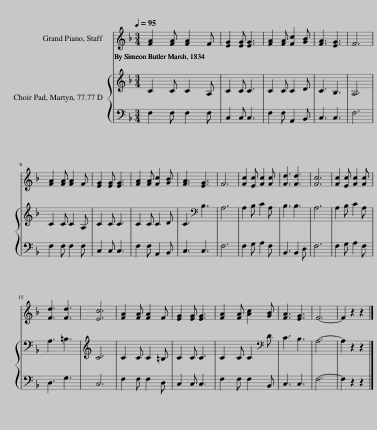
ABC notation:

X:1
%%score 1 { 2 | 3 }
L:1/8
Q:1/4=95
M:3/4
I:linebreak $
K:F
V:1 treble
V:2 treble
V:3 bass
V:1
 [FA]2 [FA] [FA]2 F | [EG]2 [EG] [EG]3 | [FA]2 [FA] [Fc]2 [GB] | [FA]3 [EG]3 | F6 |$ %5
 [FA]2 [FA] [FA]2 F | [EG]2 [EG] [EG]3 | [FA]2 [FA] [Fc]2 [GB] | [FA]3 [EG]3 | F6 | %10
 [Fc]2 [Ec] [Fc]2 [Fc] | [Fd]3 [Fd]3 | [Fc]6 | [Fc]2 [Ec] [Fc]2 [Fc] |$ [Fd]3 [Fd]3 | %15
 [Ec]6 | [FA]2 [FA] [FA]2 F | [EG]2 [EG] [EG]3 | [FA]2 [FA] [Ac]2 [GB] | [FA]3 [EG]3 | %20
 F6- | F2 z2 z2 |] %22
V:2
 C2 C C2 A, | C2 C C3 | C2 C C2 D | C3 B,3 | A,6 |$ %5
 C2 C C2 A, | C2 C C3 | C2 C C2 D | C3[K:bass] B,3 | A,6 | %10
 A,2 B, C2 A, | B,3 B,3 | A,6 | A,2 B, C2 A, |$ A,3 =B,3 | %15
 C6 | C2 C C2 =B, | C2 C C3 | C2 C C2[K:bass] D | C3 B,3 | %20
 A,6- | A,2 z2 z2 |] %22
V:3
 F,2 F, F,2 F, | C,2 C, C,3 | F,2 F, A,,2 B,, | C,3 C,3 | F,6 |$ %5
 F,2 F, F,2 F, | C,2 C, C,3 | F,2 F, A,,2 B,, | C,3 C,3 | F,6 | %10
 F,2 G, A,2 F, | B,,3 B,,2 D, | F,6 | F,2 G, A,2 F, |$ D,3 G,3 | %15
 C,6 | F,2 F, F,2 D, | C,2 C, C,3 | F,2 F, F,2 B,, | C,3 C,3 | %20
 F,6- | F,2 z2 z2 |] %22
